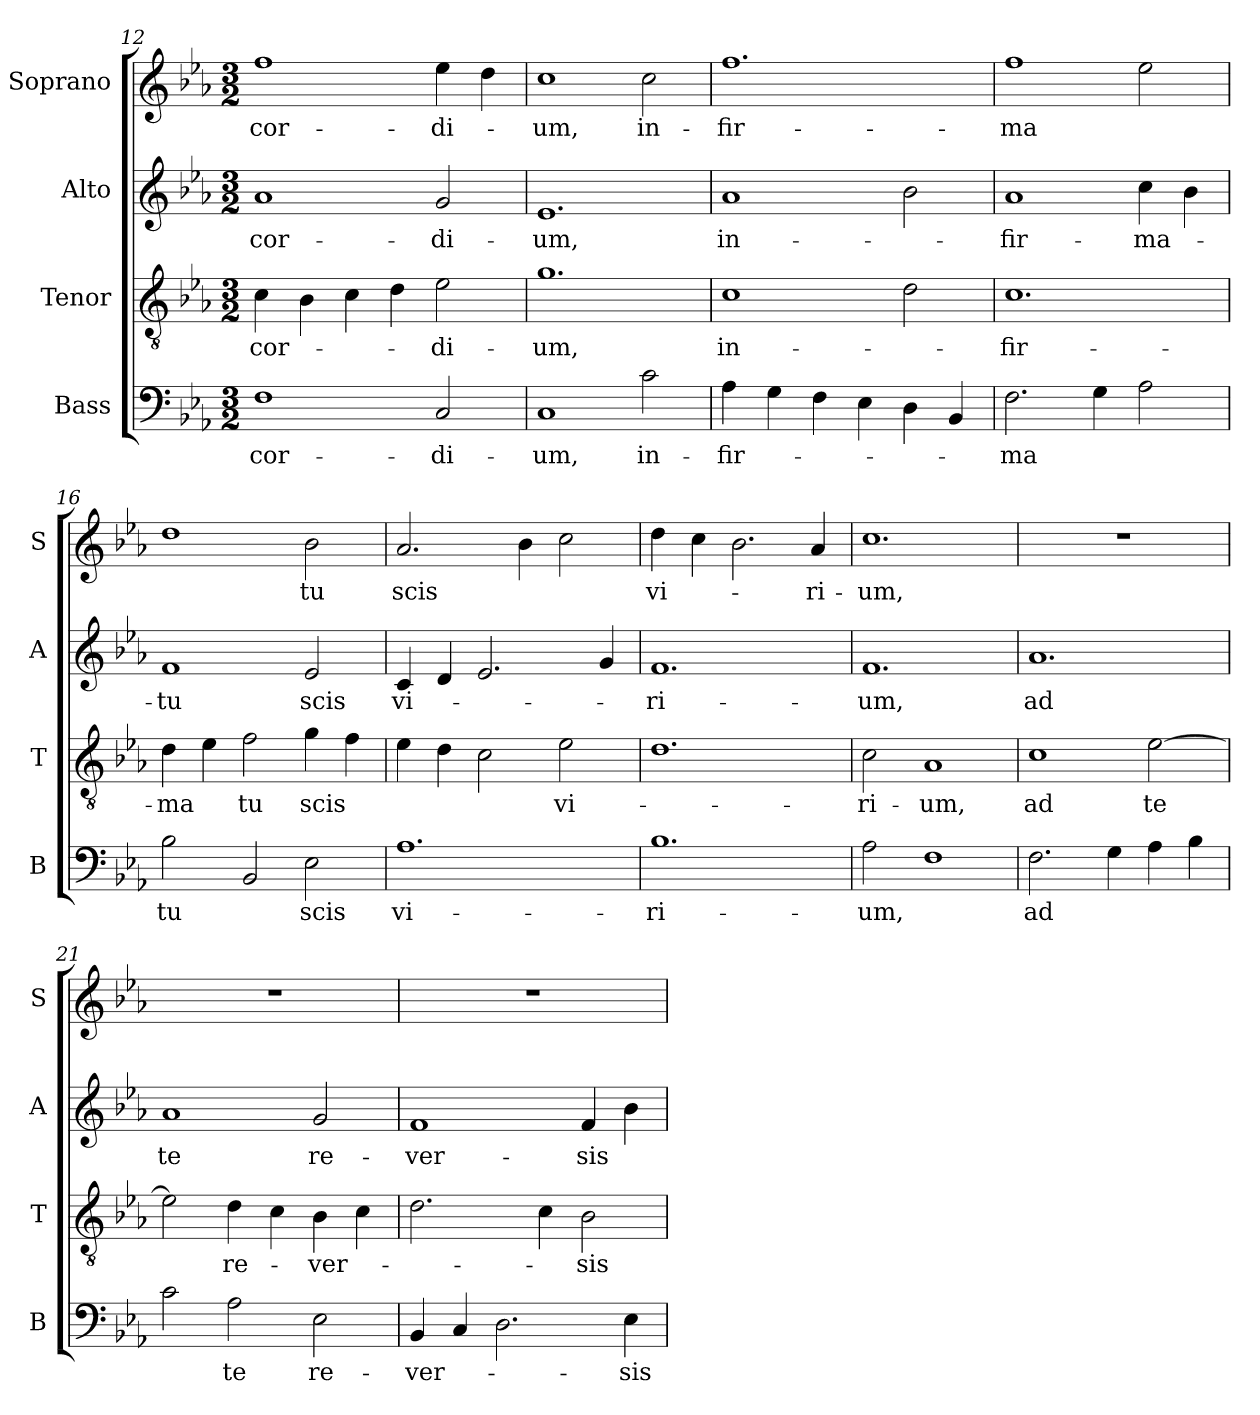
**kern	**text	**kern	**text	**kern	**text	**kern	**text
*part4	*part4	*part3	*part3	*part2	*part2	*part1	*part1
*staff4	*staff4	*staff3	*staff3	*staff2	*staff2	*staff1	*staff1
*I"Bass	*	*I"Tenor	*	*I"Alto	*	*I"Soprano	*
*I'B	*	*I'T	*	*I'A	*	*I'S	*
*clefF4	*	*clefGv2	*	*clefG2	*	*clefG2	*
*k[b-e-a-]	*	*k[b-e-a-]	*	*k[b-e-a-]	*	*k[b-e-a-]	*
*c:	*	*c:	*	*c:	*	*c:	*
*M3/2	*	*M3/2	*	*M3/2	*	*M3/2	*
=12	=12	=12	=12	=12	=12	=12	=12
1F	cor-	4c\	cor-	1a-	cor-	1ff	cor-
.	.	4B-\	.	.	.	.	.
.	.	4c\	.	.	.	.	.
.	.	4d\	.	.	.	.	.
2C/	-di-	2e-\	-di-	2g/	-di-	4ee-\	-di-
.	.	.	.	.	.	4dd\	.
=13	=13	=13	=13	=13	=13	=13	=13
1C	-um,	1.g	-um,	1.e-	-um,	1cc	-um,
2c\	in-	.	.	.	.	2cc\	in-
!!LO:LB:g=z
=14	=14	=14	=14	=14	=14	=14	=14
4A-\	-fir-	1c	in-	1a-	in-	1.ff	-fir-
4G\	.	.	.	.	.	.	.
4F\	.	.	.	.	.	.	.
4E-\	.	.	.	.	.	.	.
4D\	.	2d\	.	2b-\	.	.	.
4BB-/	.	.	.	.	.	.	.
=15	=15	=15	=15	=15	=15	=15	=15
2.F\	-ma	1.c	-fir-	1a-	-fir-	1ff	-ma
4G\	.	.	.	.	.	.	.
2A-\	.	.	.	4cc\	-ma-	2ee-\	.
.	.	.	.	4b-\	.	.	.
=16	=16	=16	=16	=16	=16	=16	=16
2B-\	tu	4d\	-ma	1f	-tu	1dd	.
.	.	4e-\	.	.	.	.	.
2BB-/	.	2f\	tu	.	.	.	.
2E-\	scis	4g\	scis	2e-/	scis	2b-\	tu
.	.	4f\	.	.	.	.	.
=17	=17	=17	=17	=17	=17	=17	=17
1.A-	vi-	4e-\	.	4c/	vi-	2.a-/	scis
.	.	4d\	.	4d/	.	.	.
.	.	2c\	.	2.e-/	.	.	.
.	.	.	.	.	.	4b-\	.
.	.	2e-\	vi-	.	.	2cc\	.
.	.	.	.	4g/	.	.	.
=18	=18	=18	=18	=18	=18	=18	=18
1.B-	-ri-	1.d	.	1.f	-ri-	4dd\	vi-
.	.	.	.	.	.	4cc\	.
.	.	.	.	.	.	2.b-\	.
.	.	.	.	.	.	4a-/	-ri-
!!LO:PB:g=z
=19	=19	=19	=19	=19	=19	=19	=19
2A-\	-um,	2c\	-ri-	1.f	-um,	1.cc	-um,
1F	.	1A-	-um,	.	.	.	.
=20	=20	=20	=20	=20	=20	=20	=20
2.F\	ad	1c	ad	1.a-	ad	1.r	.
4G\	.	.	.	.	.	.	.
4A-\	.	[2e-\	te	.	.	.	.
4B-\	.	.	.	.	.	.	.
=21	=21	=21	=21	=21	=21	=21	=21
2c\	.	2e-\]	.	1a-	te	1.r	.
2A-\	te	4d\	re-	.	.	.	.
.	.	4c\	.	.	.	.	.
2E-\	re-	4B-\	-ver-	2g/	re-	.	.
.	.	4c\	.	.	.	.	.
=22	=22	=22	=22	=22	=22	=22	=22
4BB-/	-ver-	2.d\	.	1f	-ver-	1.r	.
4C/	.	.	.	.	.	.	.
2.D\	.	.	.	.	.	.	.
.	.	4c\	.	.	.	.	.
.	.	2B-\	-sis	4f/	-sis	.	.
4E-\	-sis	.	.	4b-\	.	.	.
=	=	=	=	=	=	=	=
*-	*-	*-	*-	*-	*-	*-	*-
